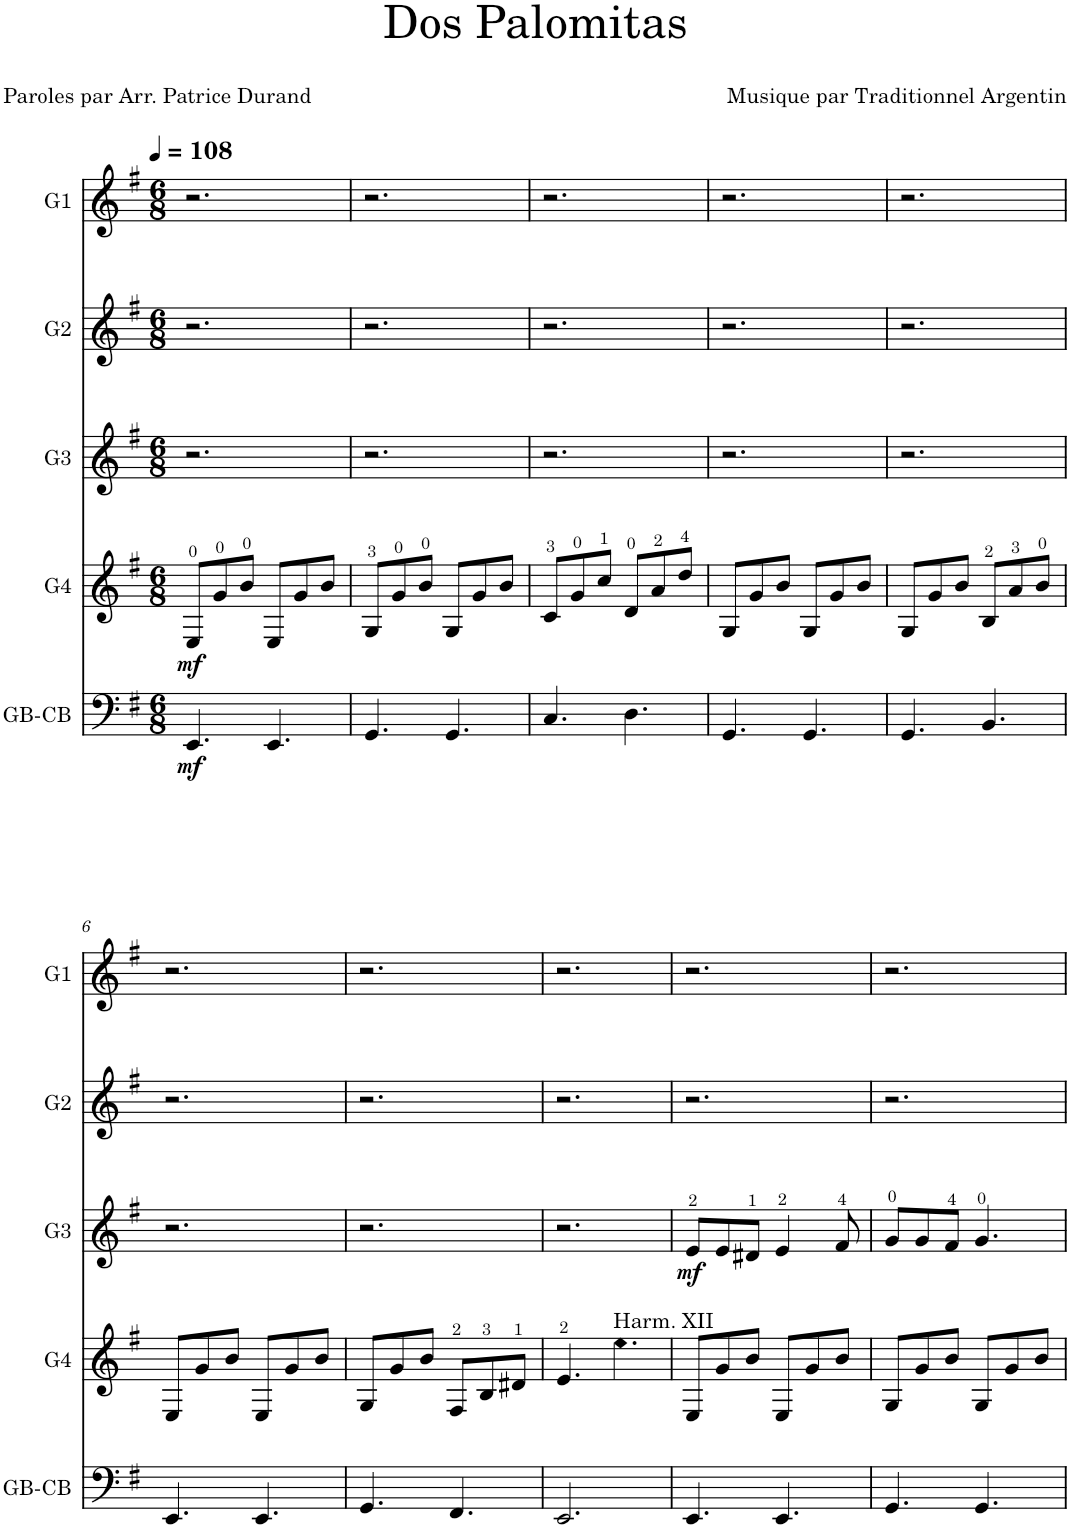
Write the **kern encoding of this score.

**kern	**dynam	**kern	**dynam	**kern	**dynam	**kern	**kern
*part5	*part5	*part4	*part4	*part3	*part3	*part2	*part1
*staff5	*staff5	*staff4	*staff4	*staff3	*staff3	*staff2	*staff1
*I"GB-CB	*	*I"G4	*	*I"G3	*	*I"G2	*I"G1
*I'GB-CB	*	*I'G4	*	*I'G3	*	*I'G2	*I'G1
*clefF4	*	*clefG2	*	*clefG2	*	*clefG2	*clefG2
*Trd7c12	*	*Trd7c12	*	*Trd7c12	*	*Trd7c12	*Trd7c12
*k[f#]	*	*k[f#]	*	*k[f#]	*	*k[f#]	*k[f#]
*M6/8	*	*M6/8	*	*M6/8	*	*M6/8	*M6/8
*MM108	*	*MM108	*	*MM108	*	*MM108	*MM108
=1	=1	=1	=1	=1	=1	=1	=1
!	!LO:DY:b	!	!LO:DY:b	!	!	!	!
4.EE/	mf	8E/L	mf	2.r	.	2.r	2.r
.	.	8g/	.	.	.	.	.
.	.	8b/J	.	.	.	.	.
4.EE/	.	8E/L	.	.	.	.	.
.	.	8g/	.	.	.	.	.
.	.	8b/J	.	.	.	.	.
=2	=2	=2	=2	=2	=2	=2	=2
4.GG/	.	8G/L	.	2.r	.	2.r	2.r
.	.	8g/	.	.	.	.	.
.	.	8b/J	.	.	.	.	.
4.GG/	.	8G/L	.	.	.	.	.
.	.	8g/	.	.	.	.	.
.	.	8b/J	.	.	.	.	.
=3	=3	=3	=3	=3	=3	=3	=3
4.C/	.	8c/L	.	2.r	.	2.r	2.r
.	.	8g/	.	.	.	.	.
.	.	8cc/J	.	.	.	.	.
4.D\	.	8d/L	.	.	.	.	.
.	.	8a/	.	.	.	.	.
.	.	8dd/J	.	.	.	.	.
=4	=4	=4	=4	=4	=4	=4	=4
4.GG/	.	8G/L	.	2.r	.	2.r	2.r
.	.	8g/	.	.	.	.	.
.	.	8b/J	.	.	.	.	.
4.GG/	.	8G/L	.	.	.	.	.
.	.	8g/	.	.	.	.	.
.	.	8b/J	.	.	.	.	.
=5	=5	=5	=5	=5	=5	=5	=5
4.GG/	.	8G/L	.	2.r	.	2.r	2.r
.	.	8g/	.	.	.	.	.
.	.	8b/J	.	.	.	.	.
4.BB/	.	8B/L	.	.	.	.	.
.	.	8a/	.	.	.	.	.
.	.	8b/J	.	.	.	.	.
!!LO:LB:g=z
=6	=6	=6	=6	=6	=6	=6	=6
4.EE/	.	8E/L	.	2.r	.	2.r	2.r
.	.	8g/	.	.	.	.	.
.	.	8b/J	.	.	.	.	.
4.EE/	.	8E/L	.	.	.	.	.
.	.	8g/	.	.	.	.	.
.	.	8b/J	.	.	.	.	.
=7	=7	=7	=7	=7	=7	=7	=7
4.GG/	.	8G/L	.	2.r	.	2.r	2.r
.	.	8g/	.	.	.	.	.
.	.	8b/J	.	.	.	.	.
4.FF#/	.	8F#/L	.	.	.	.	.
.	.	8B/	.	.	.	.	.
.	.	8d#X/J	.	.	.	.	.
=8	=8	=8	=8	=8	=8	=8	=8
2.EE/	.	4.e/	.	2.r	.	2.r	2.r
!	!	!LO:TX:a:t=Harm. XII	!	!	!	!	!
!	!	!LO:N:head=diamond	!	!	!	!	!
.	.	4.ee\	.	.	.	.	.
=9	=9	=9	=9	=9	=9	=9	=9
!	!	!	!	!	!LO:DY:b	!	!
4.EE/	.	8E/L	.	8e/L	mf	2.r	2.r
.	.	8g/	.	8e/	.	.	.
.	.	8b/J	.	8d#X/J	.	.	.
4.EE/	.	8E/L	.	4e/	.	.	.
.	.	8g/	.	.	.	.	.
.	.	8b/J	.	8f#/	.	.	.
=10	=10	=10	=10	=10	=10	=10	=10
4.GG/	.	8G/L	.	8g/L	.	2.r	2.r
.	.	8g/	.	8g/	.	.	.
.	.	8b/J	.	8f#/J	.	.	.
4.GG/	.	8G/L	.	4.g/	.	.	.
.	.	8g/	.	.	.	.	.
.	.	8b/J	.	.	.	.	.
=	=	=	=	=	=	=	=
*-	*-	*-	*-	*-	*-	*-	*-
